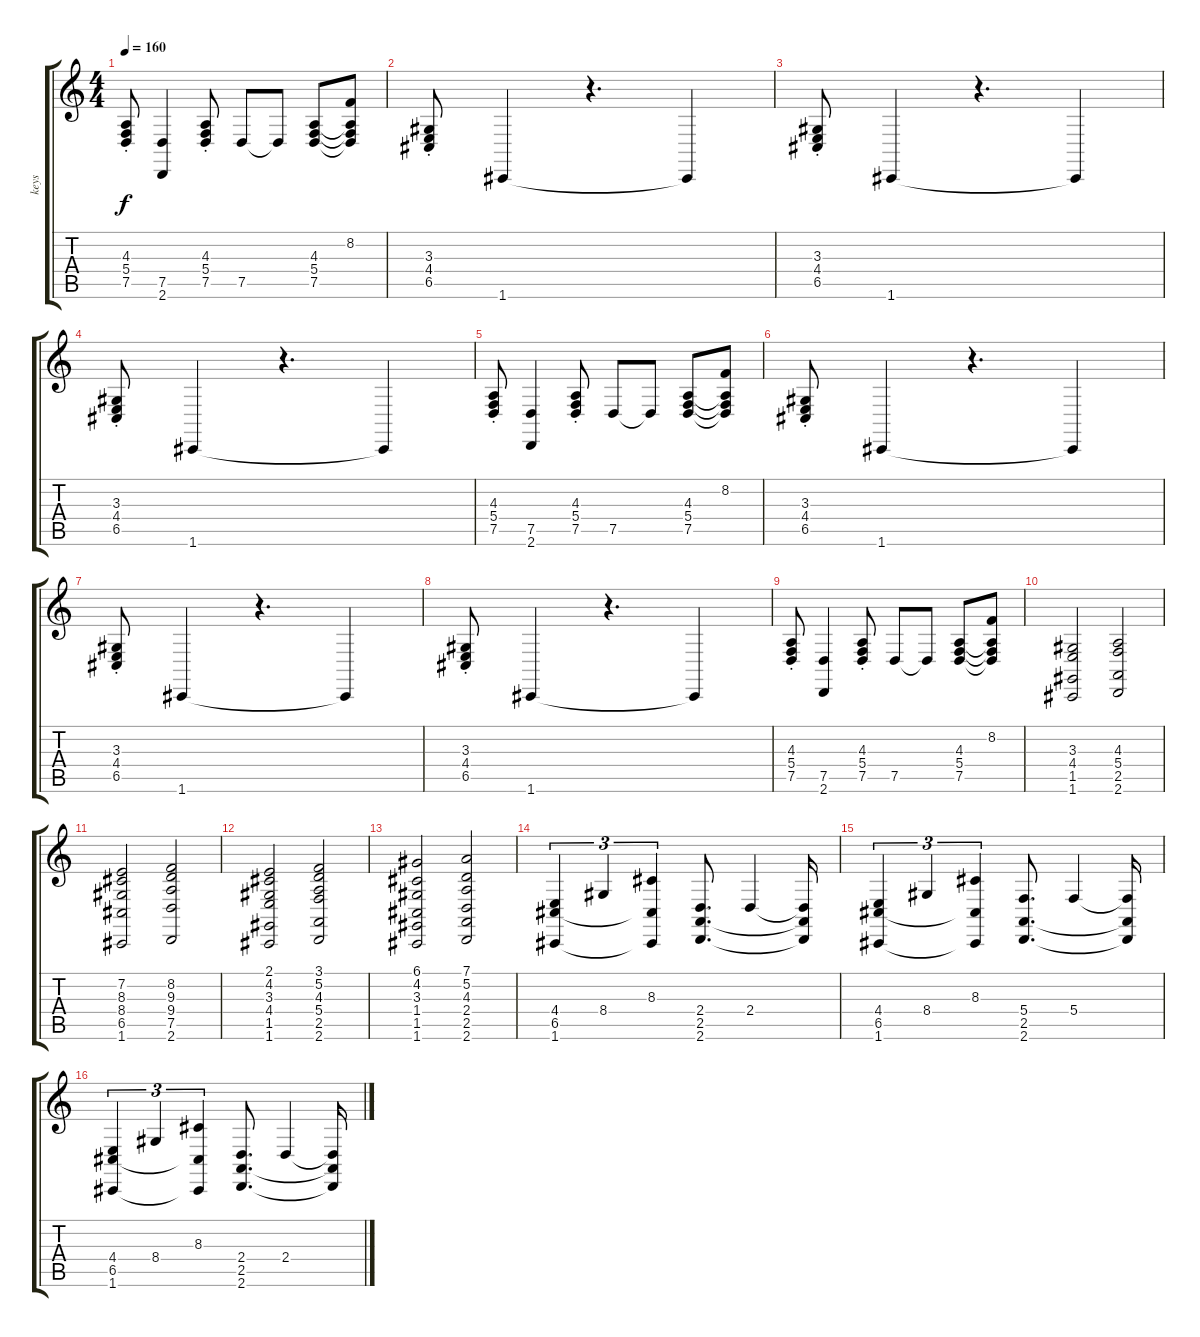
\track ("keys" "keys") {instrument drawbarorgan}
\staff {score tabs}
\tuning (D4 A3 F3 C3 G2 C2) {hide}
\ts (4 4)
\tempo 160
\clef g2
\ks c
(4.3{st} 5.4{st} 7.5{st}).8{dy f} (7.5 2.6).4 (4.3{st} 5.4{st} 7.5{st}).8 7.5.8 7.5{t}.8 (4.3 5.4 7.5).8 (8.2 4.3{t} 5.4{t} 7.5{t}).8 |
(3.3{st} 4.4{st} 6.5{st}).8 1.6.4 r.4{d} 1.6{t}.4 |
(3.3{st} 4.4{st} 6.5{st}).8 1.6.4 r.4{d} 1.6{t}.4 |
(3.3{st} 4.4{st} 6.5{st}).8 1.6.4 r.4{d} 1.6{t}.4 |
(4.3{st} 5.4{st} 7.5{st}).8 (7.5 2.6).4 (4.3{st} 5.4{st} 7.5{st}).8 7.5.8 7.5{t}.8 (4.3 5.4 7.5).8 (8.2 4.3{t} 5.4{t} 7.5{t}).8 |
(3.3{st} 4.4{st} 6.5{st}).8 1.6.4 r.4{d} 1.6{t}.4 |
(3.3{st} 4.4{st} 6.5{st}).8 1.6.4 r.4{d} 1.6{t}.4 |
(3.3{st} 4.4{st} 6.5{st}).8 1.6.4 r.4{d} 1.6{t}.4 |
(4.3{st} 5.4{st} 7.5{st}).8 (7.5 2.6).4 (4.3{st} 5.4{st} 7.5{st}).8 7.5.8 7.5{t}.8 (4.3 5.4 7.5).8 (8.2 4.3{t} 5.4{t} 7.5{t}).8 |
(3.3 4.4 1.5 1.6).2 (4.3 5.4 2.5 2.6).2 |
(7.2 8.3 8.4 6.5 1.6).2 (8.2 9.3 9.4 7.5 2.6).2 |
(2.1 4.2 3.3 4.4 1.5 1.6).2 (3.1 5.2 4.3 5.4 2.5 2.6).2 |
(6.1 4.2 3.3 1.4 1.5 1.6).2 (7.1 5.2 4.3 2.4 2.5 2.6).2 |
(4.4 6.5 1.6).4{tu (3 2)} 8.4.4{tu (3 2)} (8.3 6.5{t} 1.6{t}).4{tu (3 2)} (2.4 2.5 2.6).8{d} 2.4.4 (2.4{t} 2.5{t} 2.6{t}).16 |
(4.4 6.5 1.6).4{tu (3 2)} 8.4.4{tu (3 2)} (8.3 6.5{t} 1.6{t}).4{tu (3 2)} (5.4 2.5 2.6).8{d} 5.4.4 (5.4{t} 2.5{t} 2.6{t}).16 |
(4.4 6.5 1.6).4{tu (3 2)} 8.4.4{tu (3 2)} (8.3 6.5{t} 1.6{t}).4{tu (3 2)} (2.4 2.5 2.6).8{d} 2.4.4 (2.4{t} 2.5{t} 2.6{t}).16
